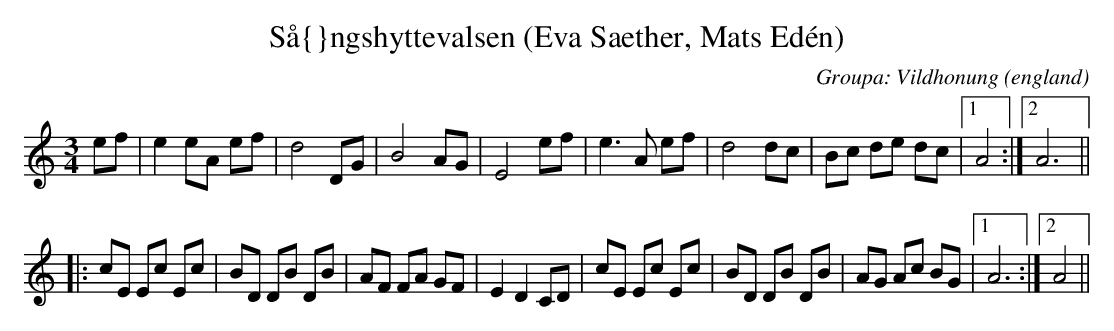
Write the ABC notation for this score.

X:1
T:S\aa{}ngshyttevalsen (Eva Saether, Mats Edén)
O:england
C:Groupa: Vildhonung
M:3/4
L:1/8
K:C
ef|e2 eA ef|d4DG|B4 AG|E4 ef|\
e3 A ef|d4 dc|Bc de dc|1 A4:|2 A6||
|:cE Ec Ec|BD DB DB|AF FA GF|E2 D2 CD|\
cE Ec Ec|BD DB DB|AG Ac BG|1 A6:|2 A4||
